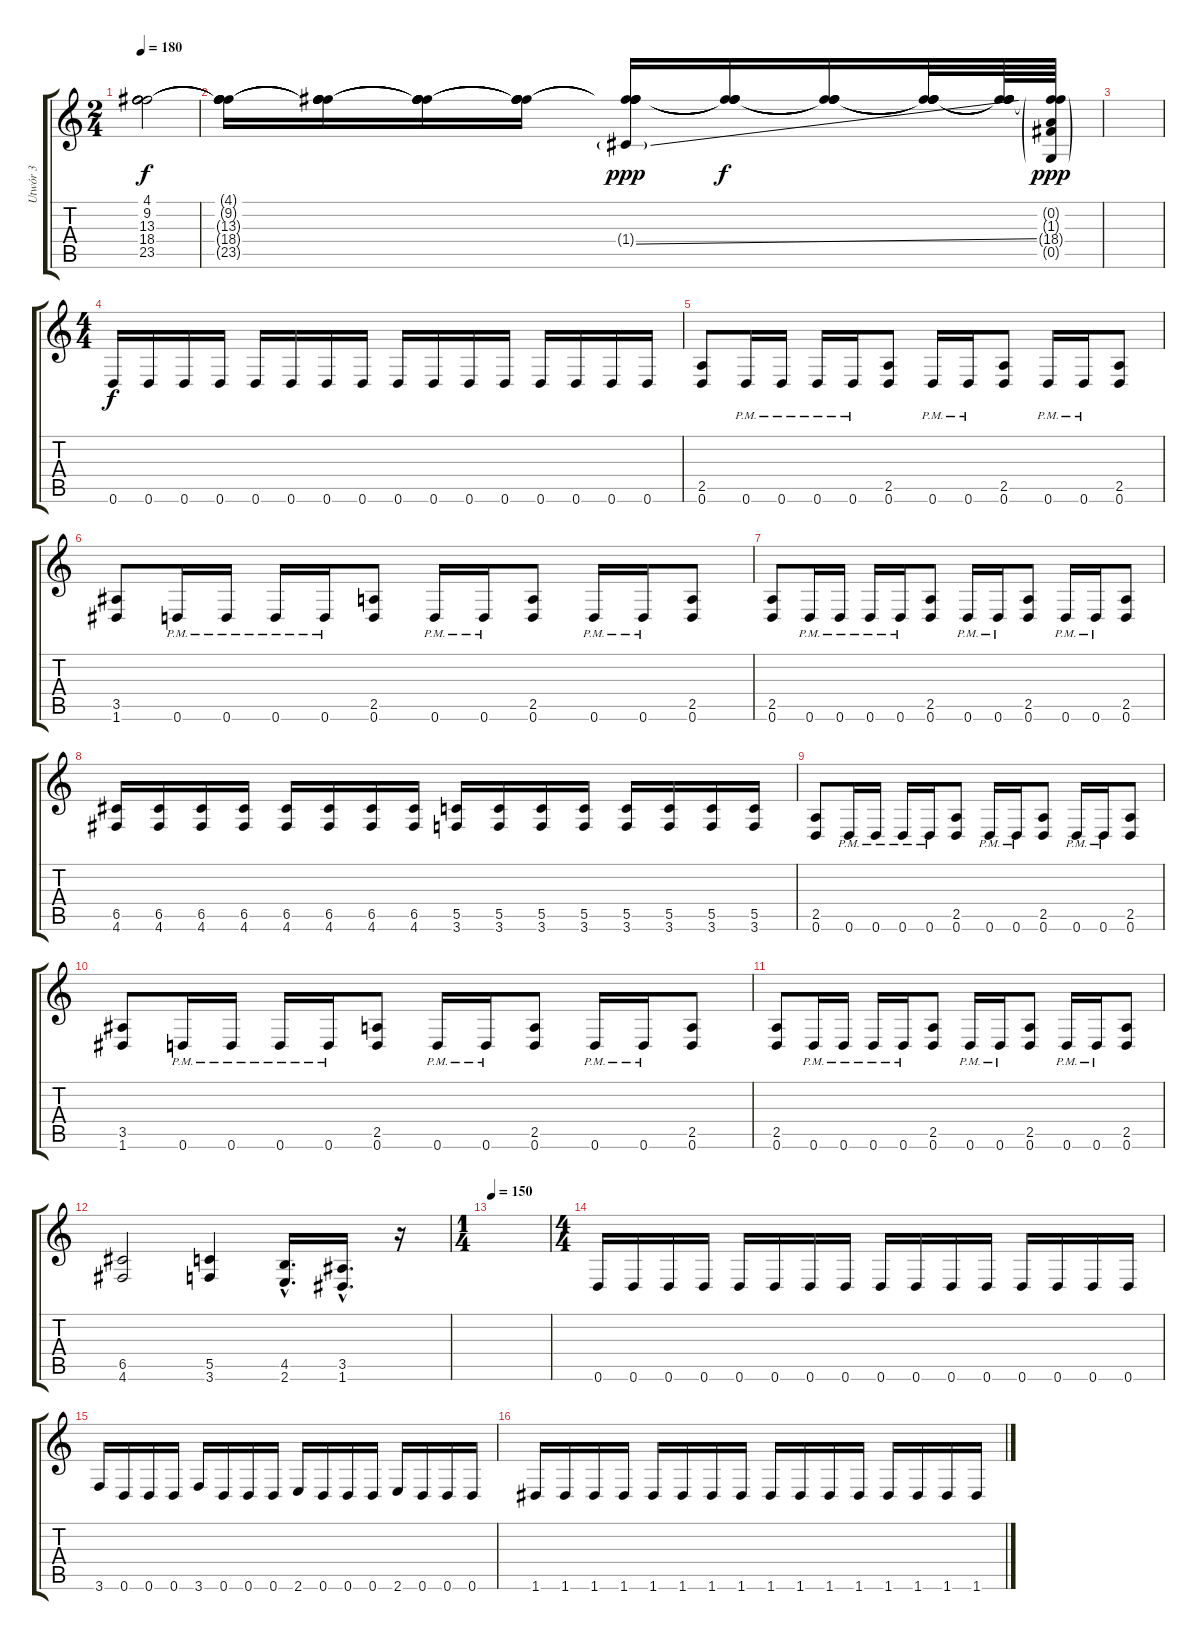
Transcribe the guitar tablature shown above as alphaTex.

\track ("Utwór 3" "Utwór 3") {instrument overdrivenguitar}
\staff {score tabs}
\tuning (D4 A3 F3 C3 G2 D2) {hide}
\ts (2 4)
\tempo 180
\clef g2
\ks c
(4.1{t} 9.2{t} 13.3{t} 18.4{t} 23.5{t}).2{dy f} |
(4.1{t} 9.2{t} 13.3{t} 18.4{t} 23.5{t}).16 (4.1{t} 9.2{t} 13.3{t} 18.4{t} 23.5{t}).16 (4.1{t} 9.2{t} 13.3{t} 18.4{t} 23.5{t}).16 (4.1{t} 9.2{t} 13.3{t} 18.4{t} 23.5{t}).16 (4.1{t} 9.2{t} 13.3{t} 1.4{ss g} 23.5{t}).16{dy ppp} (4.1{t} 9.2{t} 13.3{t} 23.5{t}).16{dy f} (4.1{t} 9.2{t} 13.3{t} 23.5{t}).16 (4.1{t} 9.2{t} 13.3{t} 23.5{t}).32 (4.1{t} 9.2{t} 13.3{t} 23.5{t}).64 (4.1{t} 0.2{g} 1.3{g} 18.4{g} 0.5{g}).64{dy ppp volume 13} |
|
\ts (4 4)
0.6.16{dy f} 0.6.16 0.6.16 0.6.16 0.6.16 0.6.16 0.6.16 0.6.16 0.6.16 0.6.16 0.6.16 0.6.16 0.6.16 0.6.16 0.6.16 0.6.16 |
(2.5 0.6).8 0.6{pm}.16 0.6{pm}.16 0.6{pm}.16 0.6{pm}.16 (2.5 0.6).8 0.6{pm}.16 0.6{pm}.16 (2.5 0.6).8 0.6{pm}.16 0.6{pm}.16 (2.5 0.6).8 |
(3.5 1.6).8 0.6{pm}.16 0.6{pm}.16 0.6{pm}.16 0.6{pm}.16 (2.5 0.6).8 0.6{pm}.16 0.6{pm}.16 (2.5 0.6).8 0.6{pm}.16 0.6{pm}.16 (2.5 0.6).8 |
(2.5 0.6).8 0.6{pm}.16 0.6{pm}.16 0.6{pm}.16 0.6{pm}.16 (2.5 0.6).8 0.6{pm}.16 0.6{pm}.16 (2.5 0.6).8 0.6{pm}.16 0.6{pm}.16 (2.5 0.6).8 |
(6.5 4.6).16 (6.5 4.6).16 (6.5 4.6).16 (6.5 4.6).16 (6.5 4.6).16 (6.5 4.6).16 (6.5 4.6).16 (6.5 4.6).16 (5.5 3.6).16 (5.5 3.6).16 (5.5 3.6).16 (5.5 3.6).16 (5.5 3.6).16 (5.5 3.6).16 (5.5 3.6).16 (5.5 3.6).16 |
(2.5 0.6).8 0.6{pm}.16 0.6{pm}.16 0.6{pm}.16 0.6{pm}.16 (2.5 0.6).8 0.6{pm}.16 0.6{pm}.16 (2.5 0.6).8 0.6{pm}.16 0.6{pm}.16 (2.5 0.6).8 |
(3.5 1.6).8 0.6{pm}.16 0.6{pm}.16 0.6{pm}.16 0.6{pm}.16 (2.5 0.6).8 0.6{pm}.16 0.6{pm}.16 (2.5 0.6).8 0.6{pm}.16 0.6{pm}.16 (2.5 0.6).8 |
(2.5 0.6).8 0.6{pm}.16 0.6{pm}.16 0.6{pm}.16 0.6{pm}.16 (2.5 0.6).8 0.6{pm}.16 0.6{pm}.16 (2.5 0.6).8 0.6{pm}.16 0.6{pm}.16 (2.5 0.6).8 |
(6.5 4.6).2 (5.5 3.6).4 (4.5{hac} 2.6{hac}).16{d} (3.5{hac} 1.6{hac}).16{d} r.16 |
\ts (1 4)
\tempo 150
|
\ts (4 4)
0.6.16{instrument distortionguitar} 0.6.16 0.6.16 0.6.16 0.6.16 0.6.16 0.6.16 0.6.16 0.6.16 0.6.16 0.6.16 0.6.16 0.6.16 0.6.16 0.6.16 0.6.16 |
3.6.16 0.6.16 0.6.16 0.6.16 3.6.16 0.6.16 0.6.16 0.6.16 2.6.16 0.6.16 0.6.16 0.6.16 2.6.16 0.6.16 0.6.16 0.6.16 |
1.6.16 1.6.16 1.6.16 1.6.16 1.6.16 1.6.16 1.6.16 1.6.16 1.6.16 1.6.16 1.6.16 1.6.16 1.6.16 1.6.16 1.6.16 1.6.16
